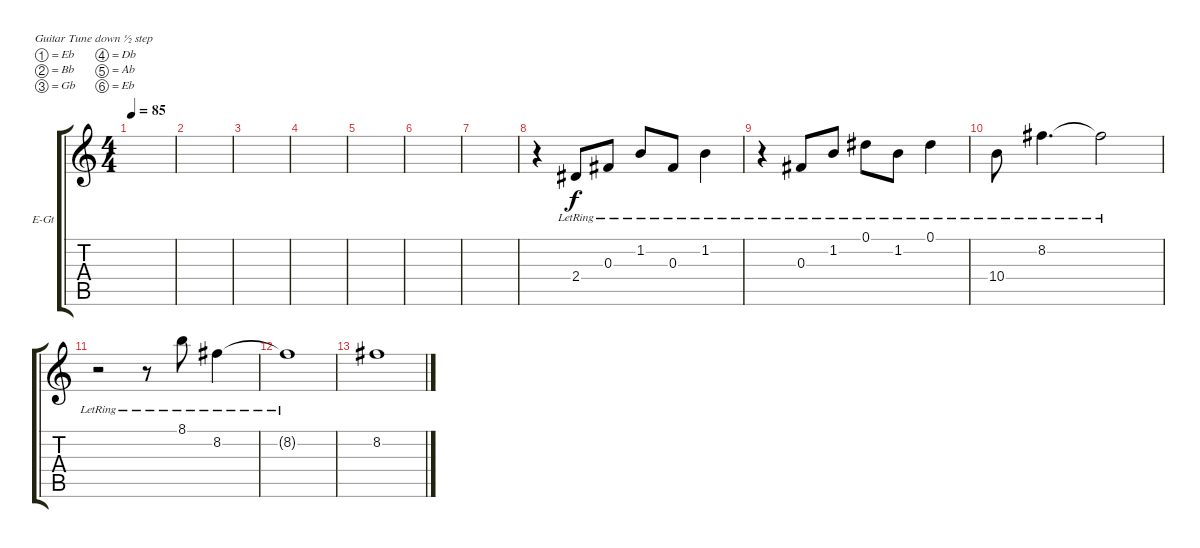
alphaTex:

\defaultSystemsLayout 4
\bracketExtendMode groupsimilarinstruments
\firstSystemTrackNameOrientation horizontal
\otherSystemsTrackNameOrientation horizontal
\track ("Izzy Clean" "E-Gt") {instrument electricguitarclean}
\staff {score tabs}
\tuning (Eb4 Bb3 Gb3 Db3 Ab2 Eb2)
\ts (4 4)
\tempo 85
\clef g2
\ks c
|
|
|
|
|
|
|
r.4 2.4{lr}.8 0.3{lr}.8 1.2{lr}.8 0.3{lr}.8 1.2{lr}.4 |
r.4 0.3{lr}.8 1.2{lr}.8 0.1{lr}.8 1.2{lr}.8 0.1{lr}.4 |
10.4{lr}.8 8.2{lr}.4{d} 8.2{lr t}.2 |
r.2 r.8 8.1{lr}.8 8.2{lr}.4 |
8.2{lr t}.1 |
8.2.1
